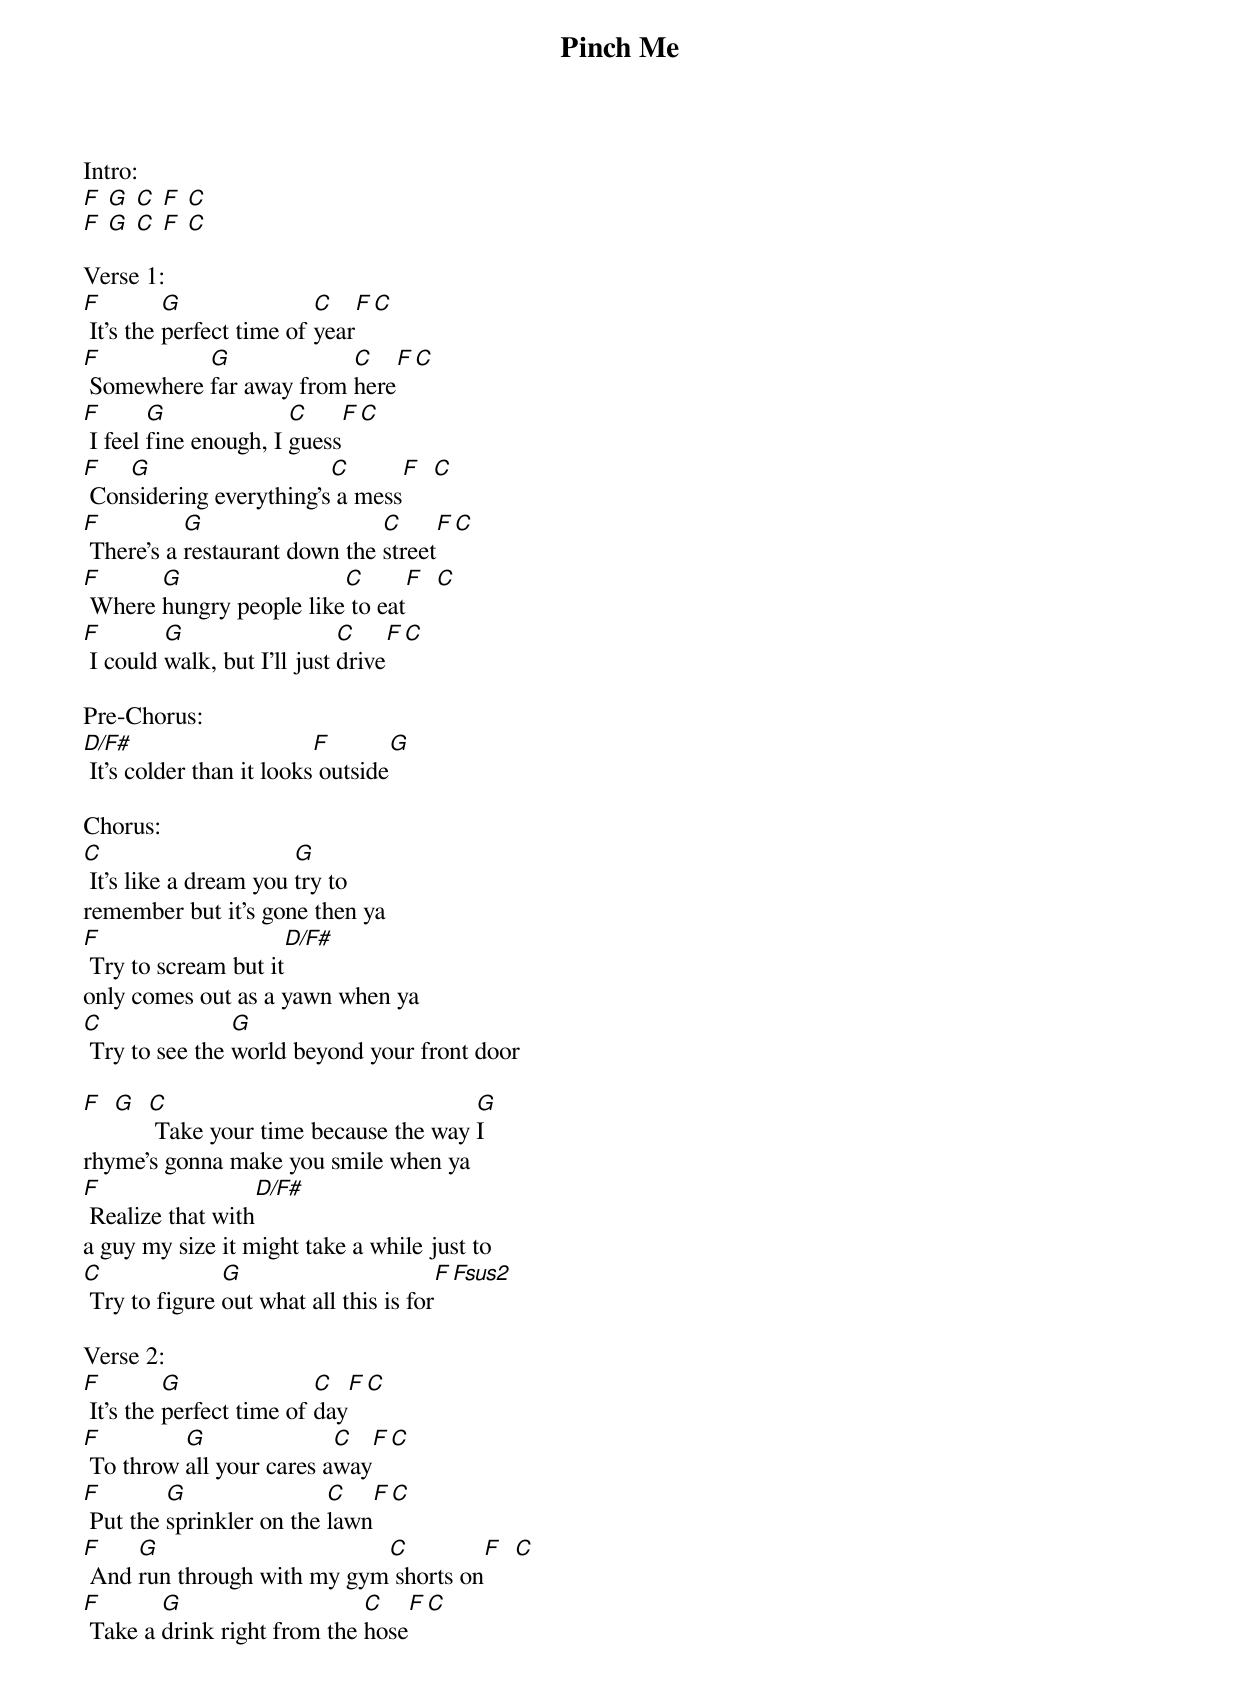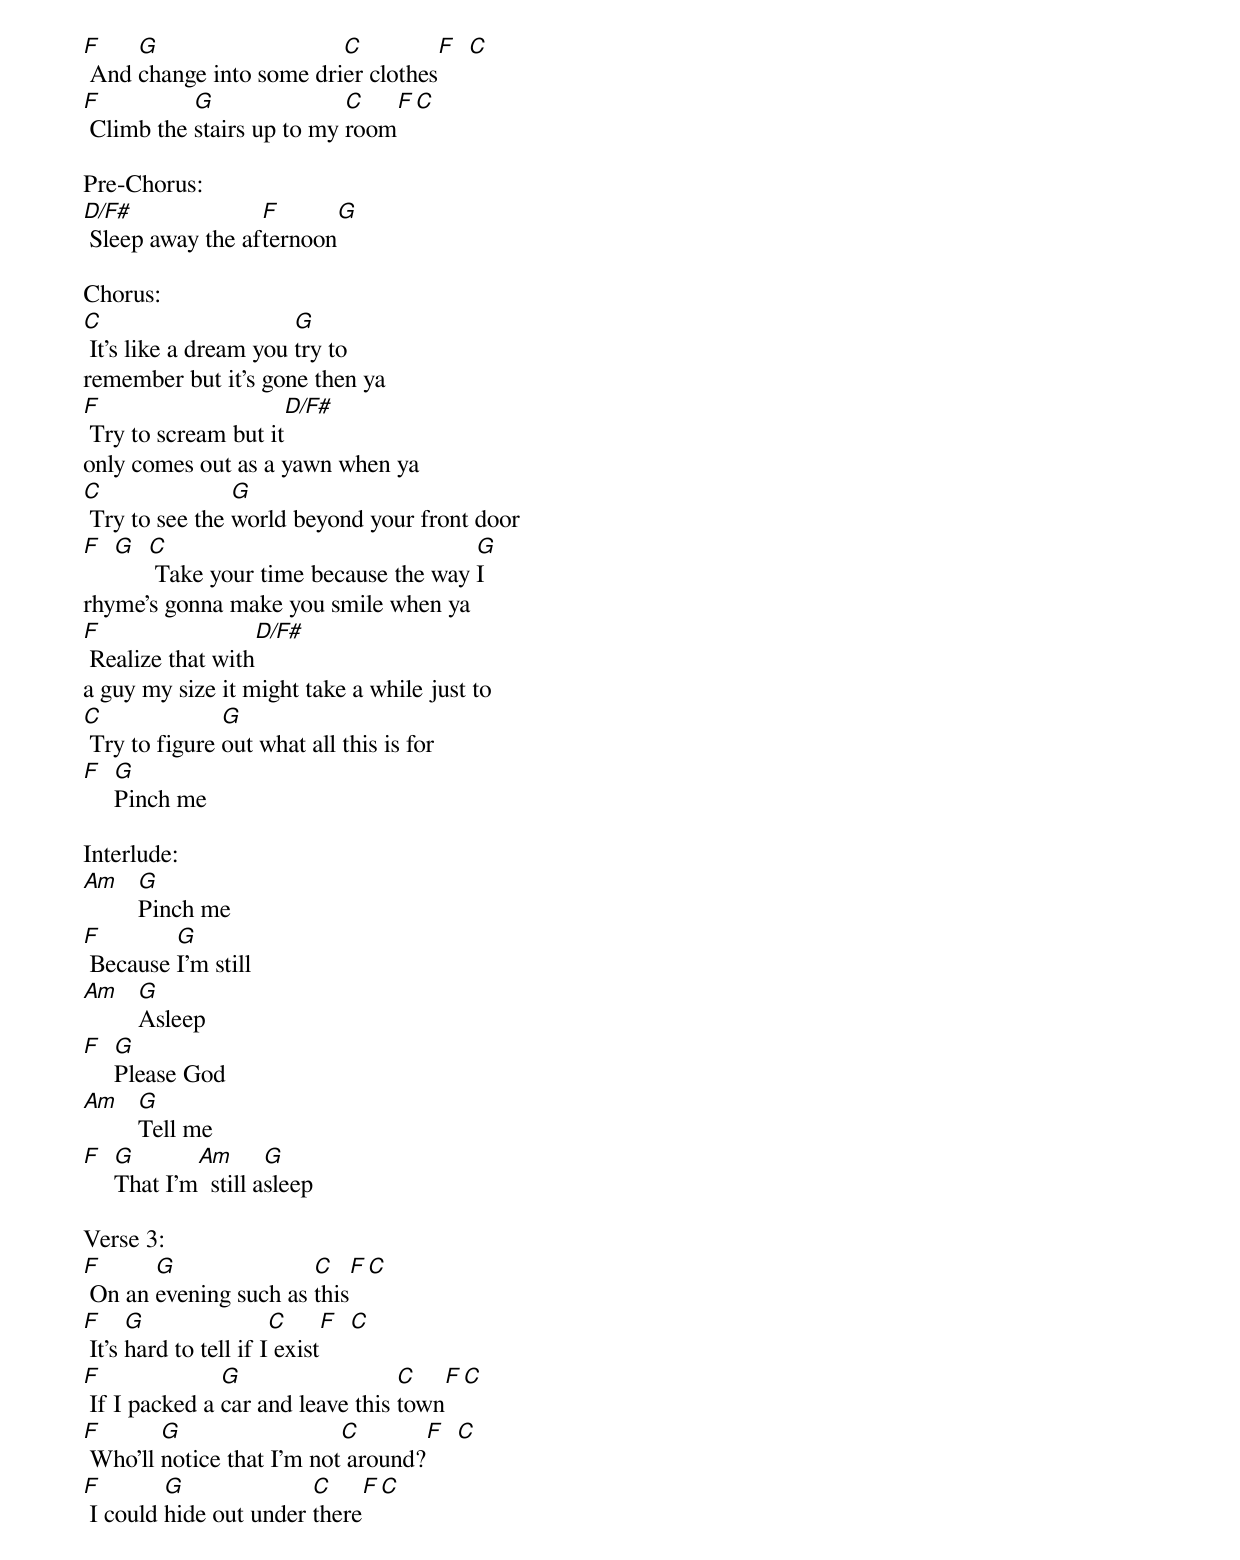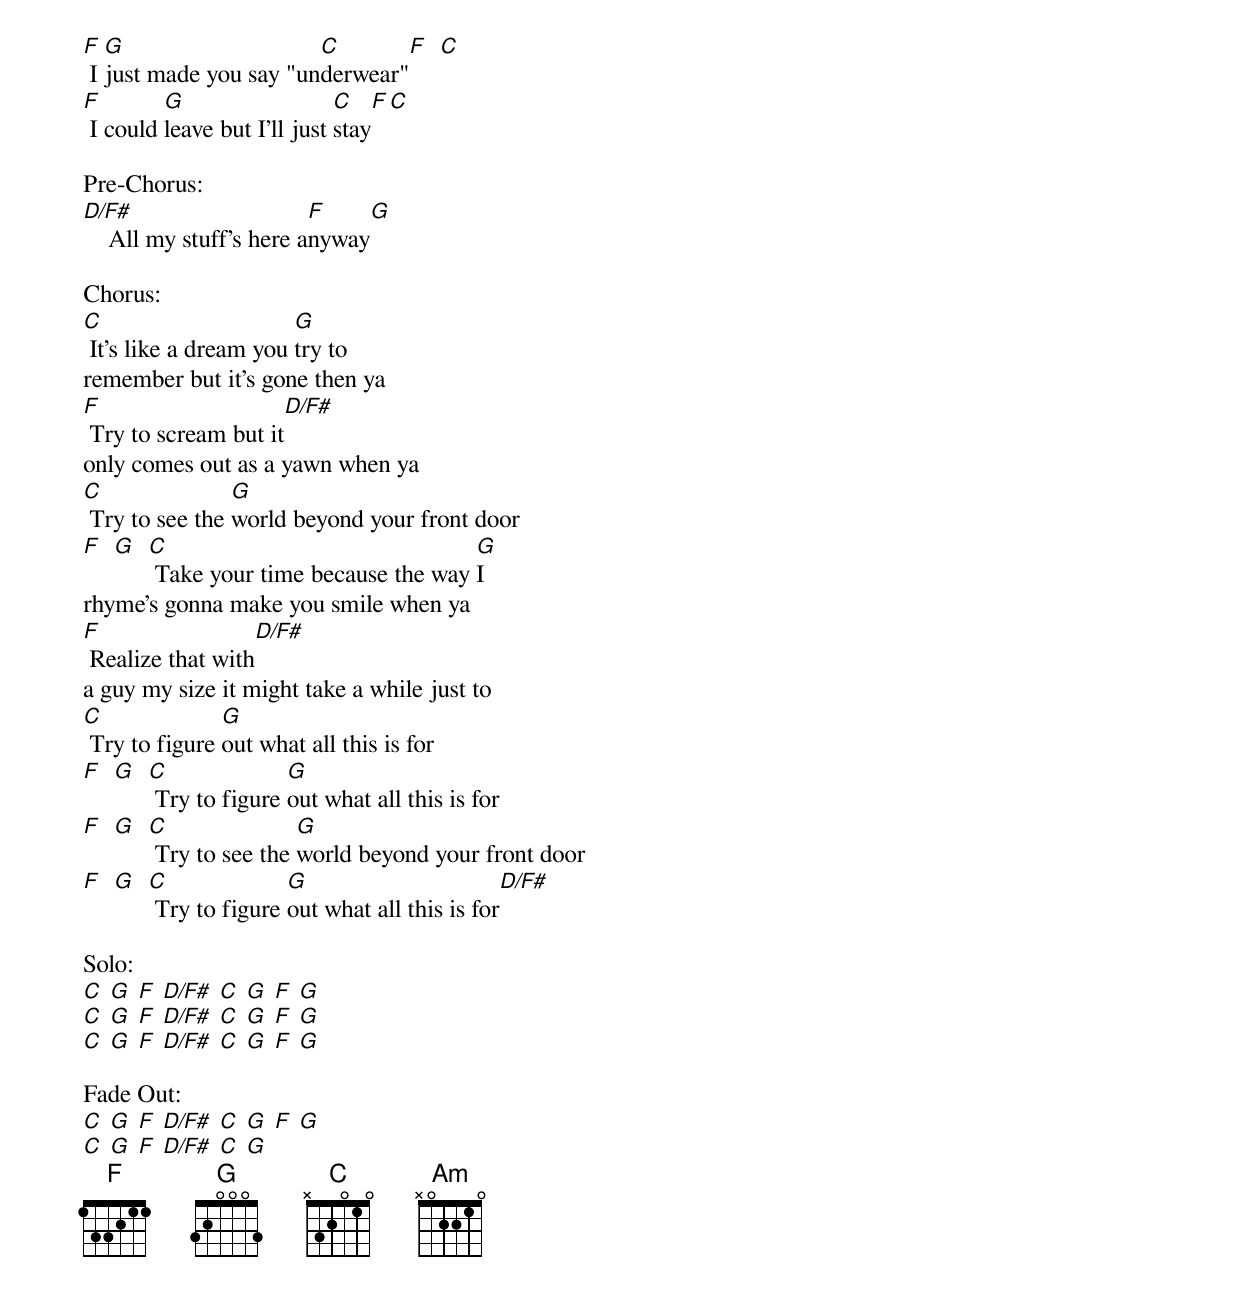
{title:Pinch Me}
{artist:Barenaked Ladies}
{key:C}
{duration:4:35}
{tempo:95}

Intro:
[F] [G] [C] [F] [C]
[F] [G] [C] [F] [C]

Verse 1:
[F] It's the [G]perfect time of [C]year[F][C]
[F] Somewhere [G]far away from [C]here[F][C]
[F] I feel [G]fine enough, I [C]guess[F][C]
[F] Con[G]sidering everything's[C] a mess[F]  [C]
[F] There's a [G]restaurant down the [C]street[F][C]
[F] Where [G]hungry people like[C] to eat[F]  [C]
[F] I could [G]walk, but I'll just [C]drive[F][C]

Pre-Chorus:
[D/F#] It's colder than it looks[F] outside[G]

Chorus:
[C] It's like a dream you [G]try to
remember but it's gone then ya
[F] Try to scream but it[D/F#]
only comes out as a yawn when ya
[C] Try to see the [G]world beyond your front door

[F]  [G]  [C] Take your time because the way [G]I
rhyme's gonna make you smile when ya
[F] Realize that with[D/F#]
a guy my size it might take a while just to
[C] Try to figure [G]out what all this is for[F][Fsus2]

Verse 2:
[F] It's the [G]perfect time of [C]day[F][C]
[F] To throw [G]all your cares a[C]way[F][C]
[F] Put the [G]sprinkler on the [C]lawn[F][C]
[F] And [G]run through with my gym[C] shorts on[F]  [C]
[F] Take a [G]drink right from the [C]hose[F][C]
[F] And [G]change into some dri[C]er clothes[F]  [C]
[F] Climb the [G]stairs up to my [C]room[F][C]

Pre-Chorus:
[D/F#] Sleep away the af[F]ternoon[G]

Chorus:
[C] It's like a dream you [G]try to
remember but it's gone then ya
[F] Try to scream but it[D/F#]
only comes out as a yawn when ya
[C] Try to see the [G]world beyond your front door
[F]  [G]  [C] Take your time because the way [G]I
rhyme's gonna make you smile when ya
[F] Realize that with[D/F#]
a guy my size it might take a while just to
[C] Try to figure [G]out what all this is for
[F]  [G]Pinch me

Interlude:
[Am]   [G]Pinch me
[F] Because [G]I'm still
[Am]   [G]Asleep
[F]  [G]Please God
[Am]   [G]Tell me
[F]  [G]That I'm[Am]  still a[G]sleep

Verse 3:
[F] On an [G]evening such as [C]this[F][C]
[F] It's [G]hard to tell if I[C] exist[F]  [C]
[F] If I packed a [G]car and leave this [C]town[F][C]
[F] Who'll [G]notice that I'm not[C] around?[F]  [C]
[F] I could [G]hide out under [C]there[F][C]
[F] I [G]just made you say "un[C]derwear"[F]  [C]
[F] I could [G]leave but I'll just [C]stay[F][C]

Pre-Chorus:
[D/F#]    All my stuff's here a[F]nyway[G]

Chorus:
[C] It's like a dream you [G]try to
remember but it's gone then ya
[F] Try to scream but it[D/F#]
only comes out as a yawn when ya
[C] Try to see the [G]world beyond your front door
[F]  [G]  [C] Take your time because the way [G]I
rhyme's gonna make you smile when ya
[F] Realize that with[D/F#]
a guy my size it might take a while just to
[C] Try to figure [G]out what all this is for
[F]  [G]  [C] Try to figure [G]out what all this is for
[F]  [G]  [C] Try to see the [G]world beyond your front door
[F]  [G]  [C] Try to figure [G]out what all this is for[D/F#]

Solo:
[C] [G] [F] [D/F#] [C] [G] [F] [G]
[C] [G] [F] [D/F#] [C] [G] [F] [G]
[C] [G] [F] [D/F#] [C] [G] [F] [G]

Fade Out:
[C] [G] [F] [D/F#] [C] [G] [F] [G]
[C] [G] [F] [D/F#] [C] [G]
